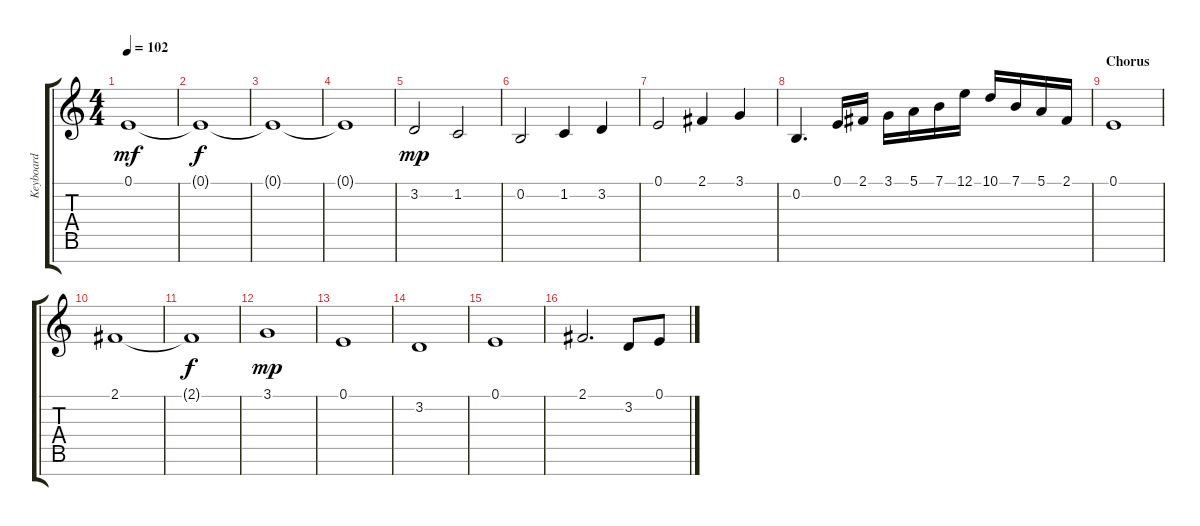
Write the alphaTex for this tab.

\track ("Keyboard" "Keyboard") {instrument stringensemble1}
\staff {score tabs}
\tuning (E4 B3 G3 D3 A2 E2 B1) {hide}
\ts (4 4)
\tempo 102
\clef g2
\ks c
0.1.1{dy mf} |
0.1{t}.1{dy f} |
0.1{t}.1 |
0.1{t}.1 |
3.2.2{dy mp} 1.2.2 |
0.2.2 1.2.4 3.2.4 |
0.1.2 2.1.4 3.1.4 |
0.2.4{d} 0.1.16 2.1.16 3.1.16 5.1.16 7.1.16 12.1.16 10.1.16 7.1.16 5.1.16 2.1.16 |
\section ("" "Chorus")
0.1.1 |
2.1.1 |
2.1{t}.1{dy f} |
3.1.1{dy mp} |
0.1.1 |
3.2.1 |
0.1.1 |
2.1.2{d} 3.2.8 0.1.8
